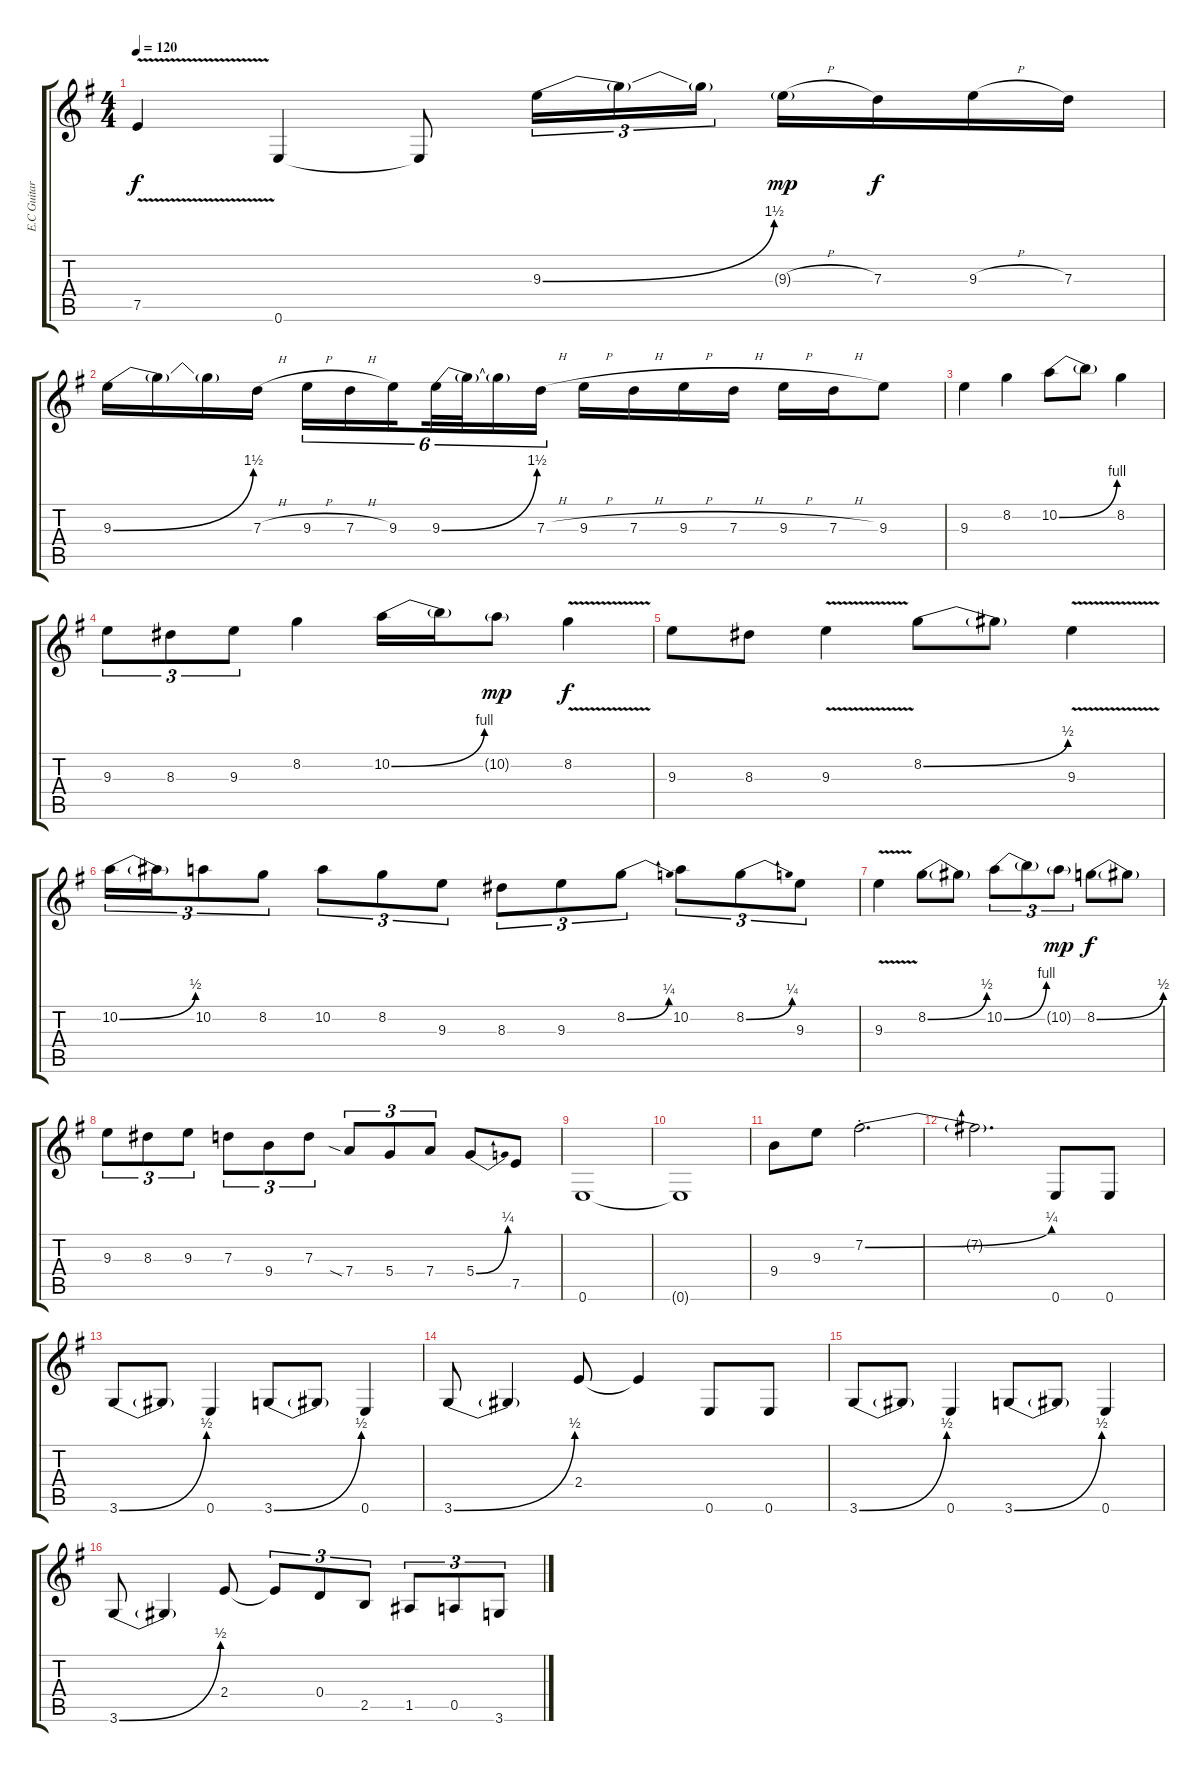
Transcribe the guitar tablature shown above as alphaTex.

\track ("E.C Guitar" "E.C Guitar") {instrument overdrivenguitar}
\staff {score tabs}
\tuning (E4 B3 G3 D3 A2 E2) {hide}
\ts (4 4)
\tempo 120
\clef g2
\ks eminor
7.5{v}.4{dy f} 0.6.4 0.6{t}.8 9.3{be (bend 0 0 60 6)}.16{tu (3 2)} 9.3{t}.16{tu (3 2)} 9.3{t}.16{tu (3 2)} 9.3{h g}.16{dy mp} 7.3.16{dy f} 9.3{h}.16 7.3.16 |
9.3{be (bend 0 0 60 6)}.16 9.3{t}.16 9.3{t}.16 7.3{h}.16 9.3{h}.16{tu (6 4)} 7.3{h}.16{tu (6 4)} 9.3.16{tu (6 4) beam splitsecondary} 9.3{be (bend 0 0 60 6)}.32{tu (6 4)} 9.3{t}.32{tu (6 4)} 9.3{t}.16{tu (6 4)} 7.3{h}.16{tu (6 4)} 9.3{h}.16 7.3{h}.16 9.3{h}.16 7.3{h}.16 9.3{h}.16 7.3{h}.16 9.3.8 |
9.3.4 8.2.4 10.2{be (bend 0 0 60 4)}.8 10.2{t}.8 8.2.4 |
9.3.8{tu (3 2)} 8.3.8{tu (3 2)} 9.3.8{tu (3 2)} 8.2.4 10.2{be (bend 0 0 60 4)}.16 10.2{t}.16 10.2{g}.8{dy mp} 8.2{v}.4{dy f} |
9.3.8 8.3.8 9.3{v}.4 8.2{be (bend 0 0 60 2)}.8 8.2{t}.8 9.3{v}.4 |
10.2{be (bend 0 0 60 2)}.16{tu (3 2)} 10.2{t}.16{tu (3 2)} 10.2.8{tu (3 2)} 8.2.8{tu (3 2)} 10.2.8{tu (3 2)} 8.2.8{tu (3 2)} 9.3.8{tu (3 2)} 8.3.8{tu (3 2)} 9.3.8{tu (3 2)} 8.2{be (bend 0 0 60 1)}.8{tu (3 2)} 10.2.8{tu (3 2)} 8.2{be (bend 0 0 60 1)}.8{tu (3 2)} 9.3.8{tu (3 2)} |
9.3{v}.4 8.2{be (bend 0 0 60 2)}.8 8.2{t}.8 10.2{be (bend 0 0 60 4)}.8{tu (3 2)} 10.2{t}.8{tu (3 2)} 10.2{g}.8{tu (3 2) dy mp} 8.2{be (bend 0 0 60 2)}.8{dy f} 8.2{t}.8 |
9.3.8{tu (3 2)} 8.3.8{tu (3 2)} 9.3.8{tu (3 2)} 7.3.8{tu (3 2)} 9.4.8{tu (3 2)} 7.3.8{tu (3 2)} 7.4{sia}.8{tu (3 2)} 5.4.8{tu (3 2)} 7.4.8{tu (3 2)} 5.4{be (bend 0 0 60 1)}.8 7.5.8 |
0.6.1 |
0.6{t}.1 |
9.4.8 9.3.8 7.2{be (bend 0 0 60 1) st}.2{d} |
7.2{t}.2{d} 0.6.8 0.6.8 |
3.6{be (bend 0 0 60 2)}.8 3.6{t}.8 0.6.4 3.6{be (bend 0 0 60 2)}.8 3.6{t}.8 0.6.4 |
3.6{be (bend 0 0 60 2)}.8 3.6{t}.4 2.4.8 2.4{t}.4 0.6.8 0.6.8 |
3.6{be (bend 0 0 60 2)}.8 3.6{t}.8 0.6.4 3.6{be (bend 0 0 60 2)}.8 3.6{t}.8 0.6.4 |
3.6{be (bend 0 0 60 2)}.8 3.6{t}.4 2.4.8 2.4{t}.8{tu (3 2)} 0.4.8{tu (3 2)} 2.5.8{tu (3 2)} 1.5.8{tu (3 2)} 0.5.8{tu (3 2)} 3.6.8{tu (3 2)}
